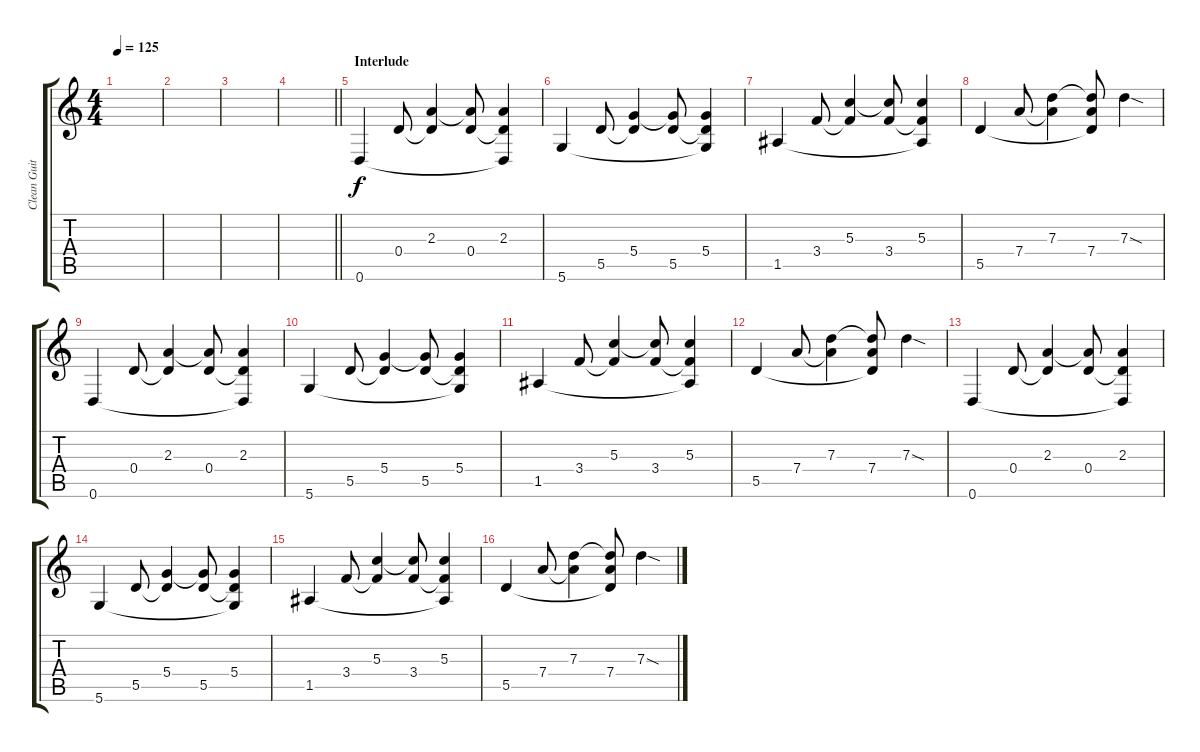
\track ("Clean Guitar" "Clean Guit") {instrument electricguitarclean}
\staff {score tabs}
\tuning (E4 B3 G3 D3 A2 D2) {hide}
\ts (4 4)
\tempo 125
\clef g2
\ks c
|
|
|
\barLineRight lightlight
|
\section ("" "Interlude")
0.6.4 0.4.8 (2.3 0.4{t}).4 (2.3{t} 0.4).8 (2.3 0.4{t} 0.6{t}).4 |
5.6.4 5.5.8 (5.4 5.5{t}).4 (5.4{t} 5.5).8 (5.4 5.5{t} 5.6{t}).4 |
1.5.4 3.4.8 (5.3 3.4{t}).4 (5.3{t} 3.4).8 (5.3 3.4{t} 1.5{t}).4 |
5.5.4 7.4.8 (7.3 7.4{t}).4 (7.3{t} 7.4 5.5{t}).8 7.3{sod}.4 |
0.6.4 0.4.8 (2.3 0.4{t}).4 (2.3{t} 0.4).8 (2.3 0.4{t} 0.6{t}).4 |
5.6.4 5.5.8 (5.4 5.5{t}).4 (5.4{t} 5.5).8 (5.4 5.5{t} 5.6{t}).4 |
1.5.4 3.4.8 (5.3 3.4{t}).4 (5.3{t} 3.4).8 (5.3 3.4{t} 1.5{t}).4 |
5.5.4 7.4.8 (7.3 7.4{t}).4 (7.3{t} 7.4 5.5{t}).8 7.3{sod}.4 |
0.6.4 0.4.8 (2.3 0.4{t}).4 (2.3{t} 0.4).8 (2.3 0.4{t} 0.6{t}).4 |
5.6.4 5.5.8 (5.4 5.5{t}).4 (5.4{t} 5.5).8 (5.4 5.5{t} 5.6{t}).4 |
1.5.4 3.4.8 (5.3 3.4{t}).4 (5.3{t} 3.4).8 (5.3 3.4{t} 1.5{t}).4 |
5.5.4 7.4.8 (7.3 7.4{t}).4 (7.3{t} 7.4 5.5{t}).8 7.3{sod}.4
